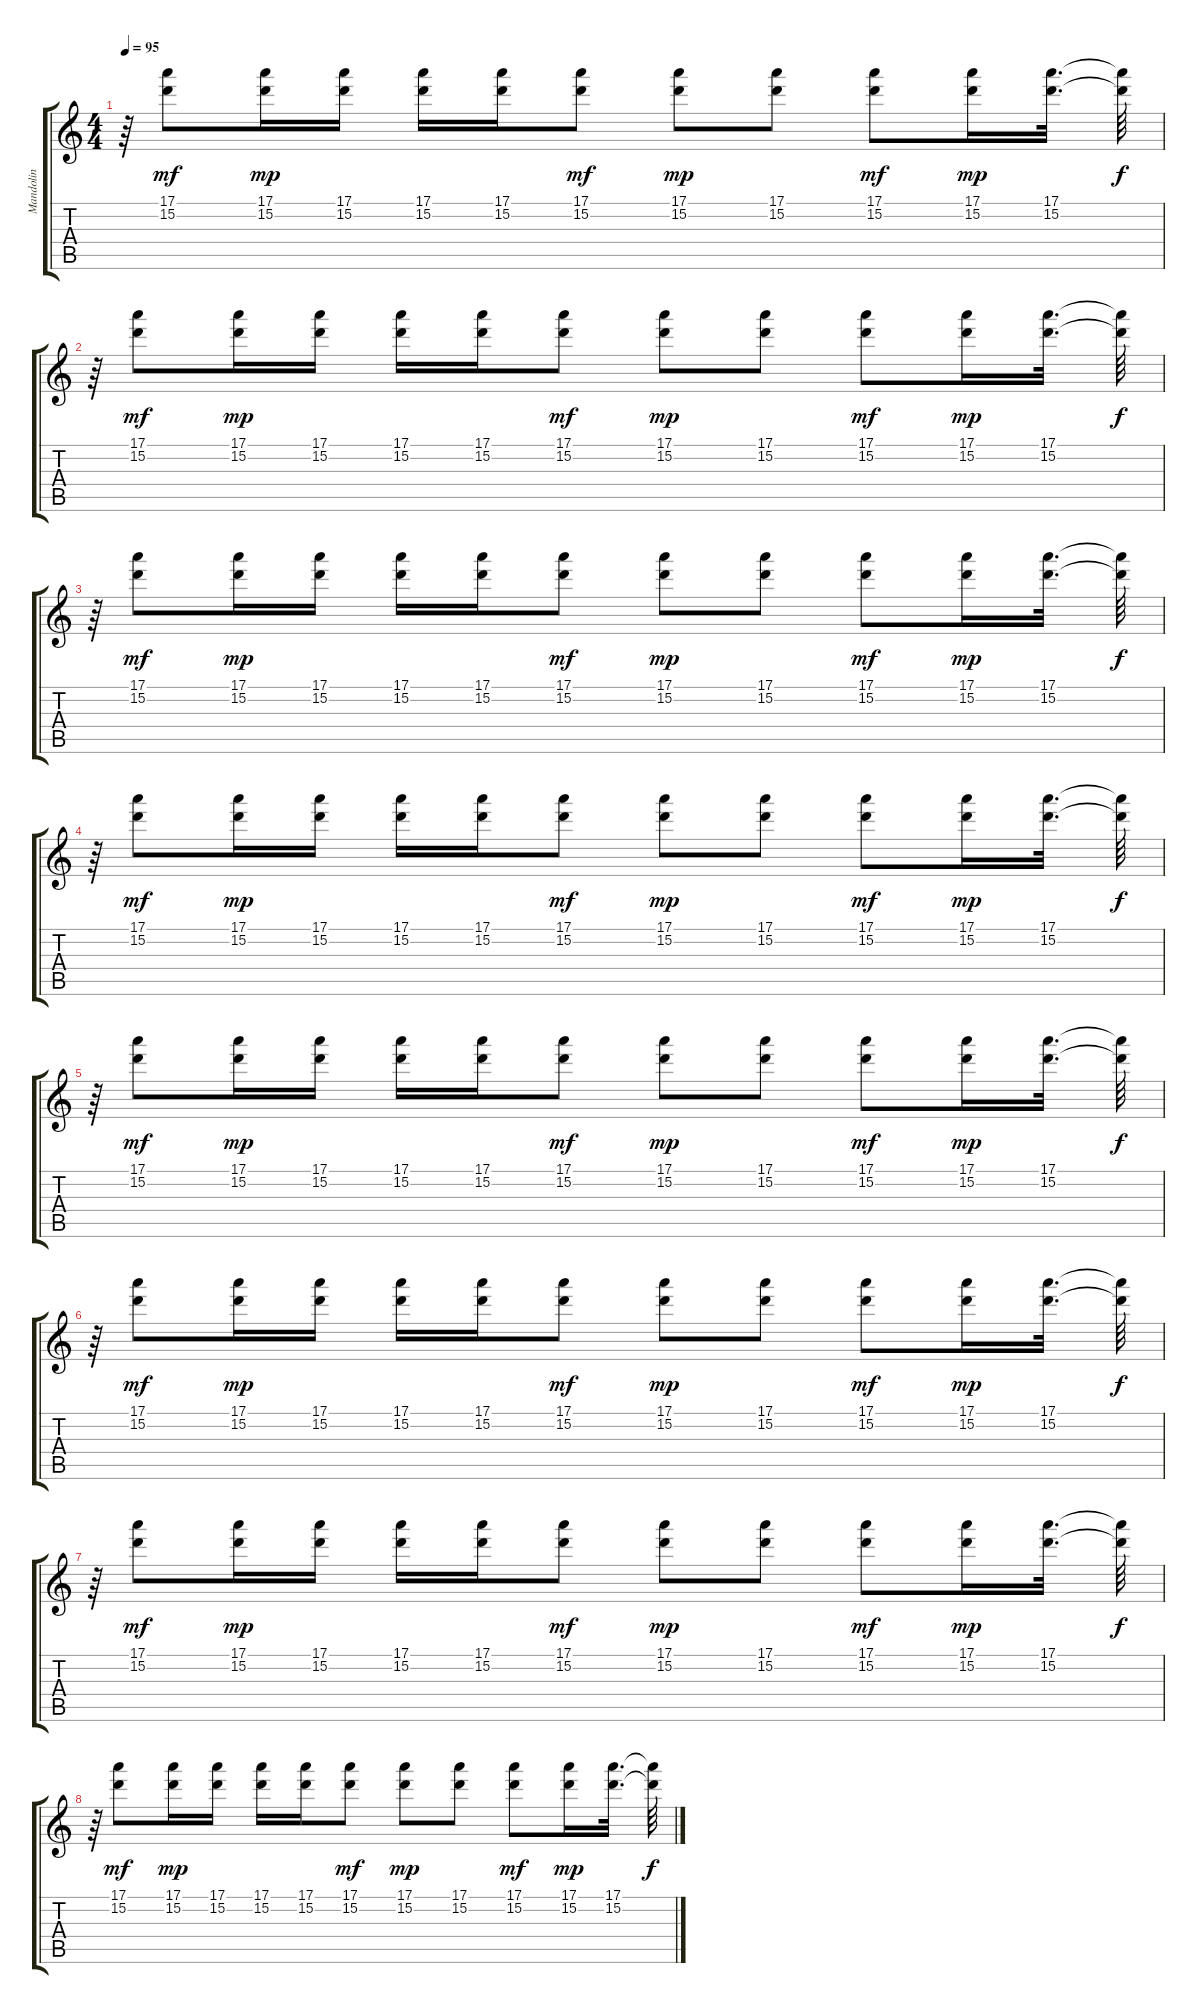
\track ("Mandolin" "Mandolin") {instrument acousticguitarsteel}
\staff {score tabs}
\tuning (E4 B3 G3 D3 A2 E2) {hide}
\ts (4 4)
\tempo 95
\clef g2
\ks c
r.64{dy f} (17.1 15.2).8{dy mf} (17.1 15.2).16{dy mp} (17.1 15.2).16 (17.1 15.2).16 (17.1 15.2).16 (17.1 15.2).8{dy mf} (17.1 15.2).8{dy mp} (17.1 15.2).8 (17.1 15.2).8{dy mf} (17.1 15.2).16{dy mp} (17.1 15.2).32{d} (17.1{t} 15.2{t}).64{dy f} |
r.64 (17.1 15.2).8{dy mf} (17.1 15.2).16{dy mp} (17.1 15.2).16 (17.1 15.2).16 (17.1 15.2).16 (17.1 15.2).8{dy mf} (17.1 15.2).8{dy mp} (17.1 15.2).8 (17.1 15.2).8{dy mf} (17.1 15.2).16{dy mp} (17.1 15.2).32{d} (17.1{t} 15.2{t}).64{dy f} |
r.64 (17.1 15.2).8{dy mf} (17.1 15.2).16{dy mp} (17.1 15.2).16 (17.1 15.2).16 (17.1 15.2).16 (17.1 15.2).8{dy mf} (17.1 15.2).8{dy mp} (17.1 15.2).8 (17.1 15.2).8{dy mf} (17.1 15.2).16{dy mp} (17.1 15.2).32{d} (17.1{t} 15.2{t}).64{dy f} |
r.64 (17.1 15.2).8{dy mf} (17.1 15.2).16{dy mp} (17.1 15.2).16 (17.1 15.2).16 (17.1 15.2).16 (17.1 15.2).8{dy mf} (17.1 15.2).8{dy mp} (17.1 15.2).8 (17.1 15.2).8{dy mf} (17.1 15.2).16{dy mp} (17.1 15.2).32{d} (17.1{t} 15.2{t}).64{dy f} |
r.64 (17.1 15.2).8{dy mf} (17.1 15.2).16{dy mp} (17.1 15.2).16 (17.1 15.2).16 (17.1 15.2).16 (17.1 15.2).8{dy mf} (17.1 15.2).8{dy mp} (17.1 15.2).8 (17.1 15.2).8{dy mf} (17.1 15.2).16{dy mp} (17.1 15.2).32{d} (17.1{t} 15.2{t}).64{dy f} |
r.64 (17.1 15.2).8{dy mf} (17.1 15.2).16{dy mp} (17.1 15.2).16 (17.1 15.2).16 (17.1 15.2).16 (17.1 15.2).8{dy mf} (17.1 15.2).8{dy mp} (17.1 15.2).8 (17.1 15.2).8{dy mf} (17.1 15.2).16{dy mp} (17.1 15.2).32{d} (17.1{t} 15.2{t}).64{dy f} |
r.64 (17.1 15.2).8{dy mf} (17.1 15.2).16{dy mp} (17.1 15.2).16 (17.1 15.2).16 (17.1 15.2).16 (17.1 15.2).8{dy mf} (17.1 15.2).8{dy mp} (17.1 15.2).8 (17.1 15.2).8{dy mf} (17.1 15.2).16{dy mp} (17.1 15.2).32{d} (17.1{t} 15.2{t}).64{dy f} |
r.64 (17.1 15.2).8{dy mf} (17.1 15.2).16{dy mp} (17.1 15.2).16 (17.1 15.2).16 (17.1 15.2).16 (17.1 15.2).8{dy mf} (17.1 15.2).8{dy mp} (17.1 15.2).8 (17.1 15.2).8{dy mf} (17.1 15.2).16{dy mp} (17.1 15.2).32{d} (17.1{t} 15.2{t}).64{dy f}
